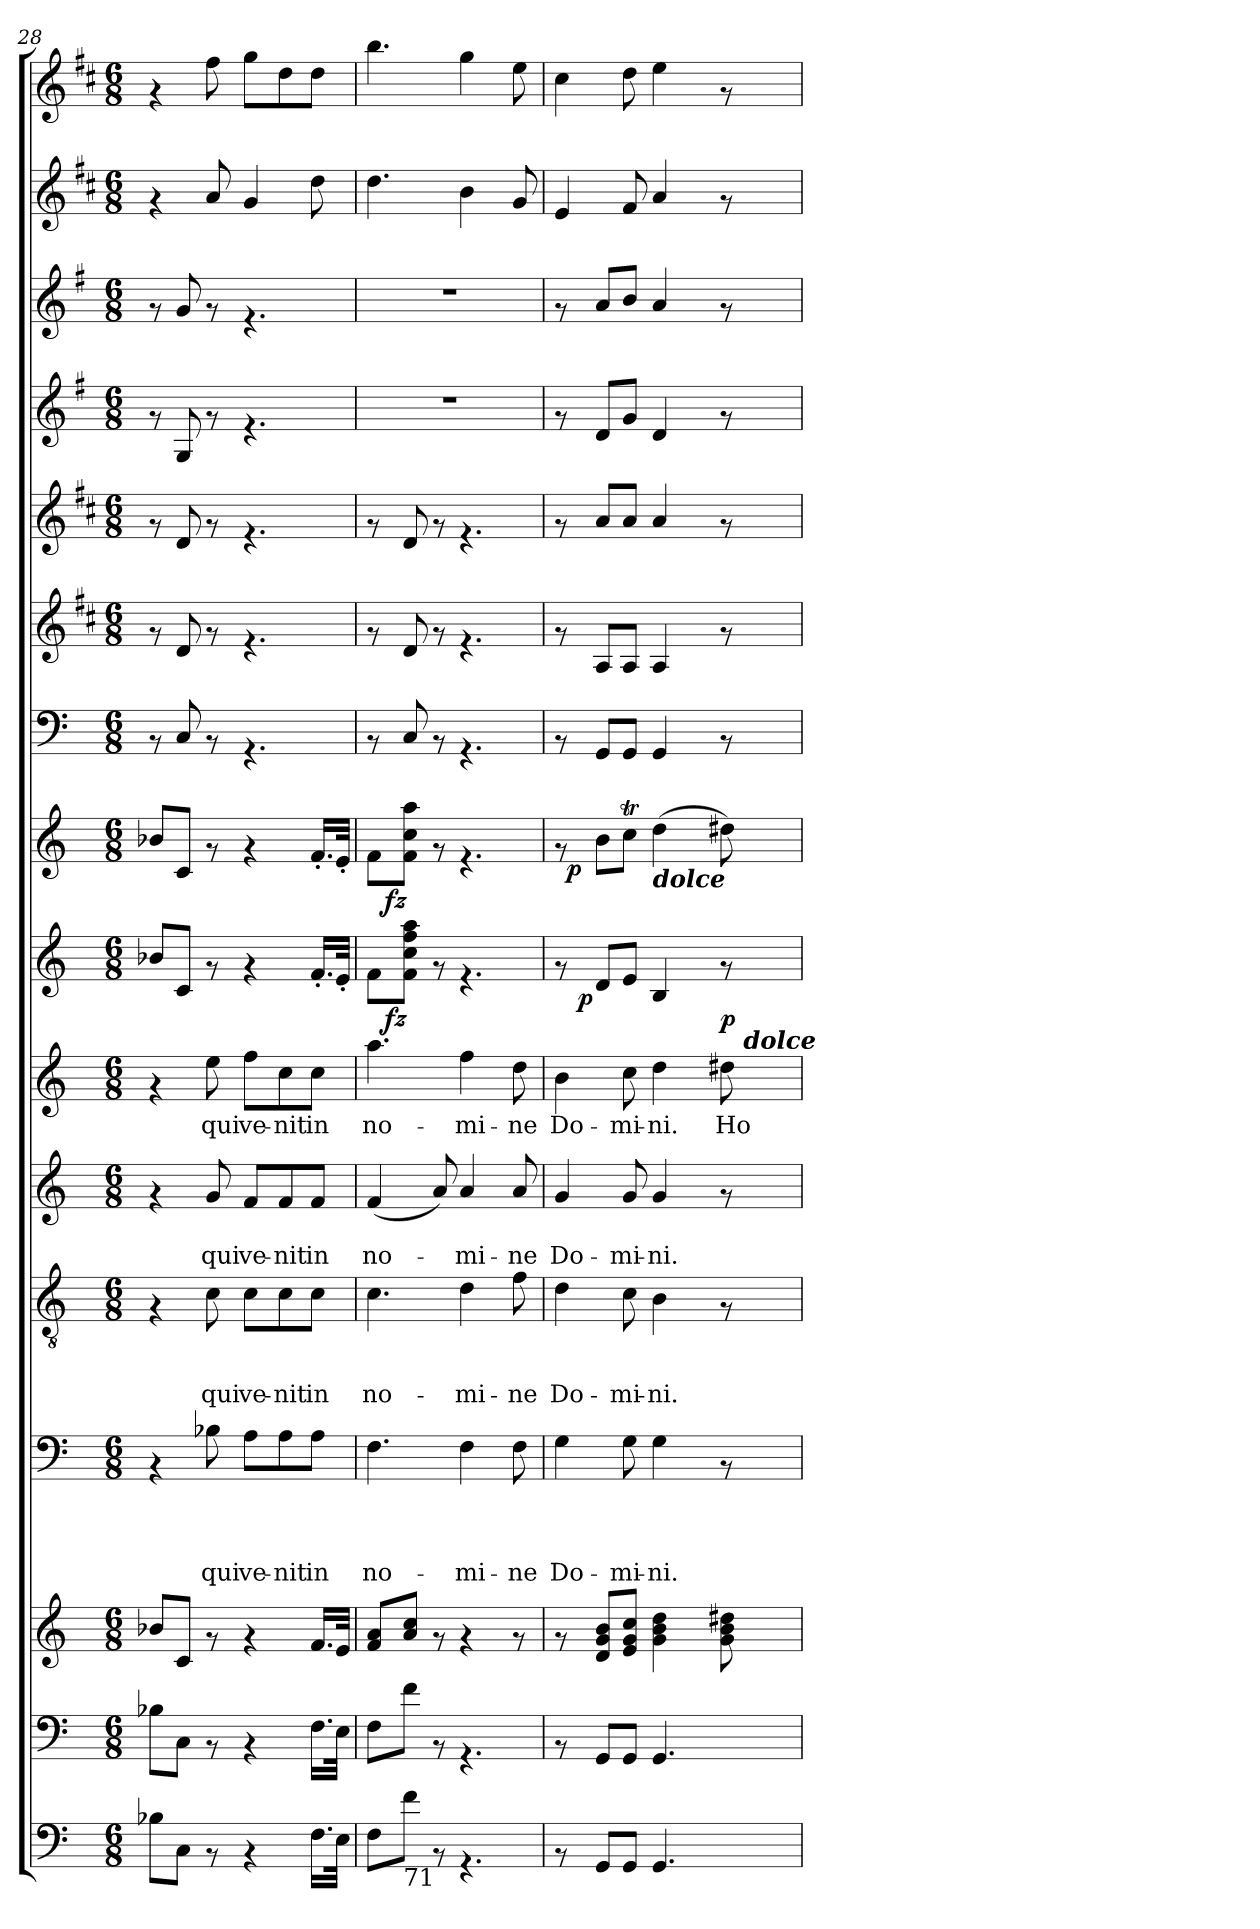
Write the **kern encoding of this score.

**kern	**kern	**kern	**kern	**text	**text	**text	**text	**kern	**text	**text	**text	**kern	**text	**text	**kern	**text	**dynam	**kern	**dynam	**kern	**dynam	**kern	**kern	**kern	**kern	**kern	**kern	**kern
*part16	*part15	*part14	*part13	*part13	*part13	*part13	*part13	*part12	*part12	*part12	*part12	*part11	*part11	*part11	*part10	*part10	*part10	*part9	*part9	*part8	*part8	*part7	*part6	*part5	*part4	*part3	*part2	*part1
*staff16	*staff15	*staff14	*staff13	*staff13	*staff13	*staff13	*staff13	*staff12	*staff12	*staff12	*staff12	*staff11	*staff11	*staff11	*staff10	*staff10	*staff10	*staff9	*staff9	*staff8	*staff8	*staff7	*staff6	*staff5	*staff4	*staff3	*staff2	*staff1
*clefF4	*clefF4	*clefG2	*clefF4	*	*	*	*	*clefGv2	*	*	*	*clefG2	*	*	*clefG2	*	*	*clefG2	*	*clefG2	*	*clefF4	*clefG2	*clefG2	*clefG2	*clefG2	*clefG2	*clefG2
*	*	*	*	*	*	*	*	*	*	*	*	*	*	*	*	*	*	*	*	*	*	*	*ITrd1c2	*ITrd1c2	*ITrd-3c-5	*ITrd-3c-5	*ITrd1c2	*ITrd1c2
*k[]	*k[]	*k[]	*k[]	*	*	*	*	*k[]	*	*	*	*k[]	*	*	*k[]	*	*	*k[]	*	*k[]	*	*k[]	*k[]	*k[]	*k[]	*k[]	*k[]	*k[]
*C:	*C:	*C:	*C:	*	*	*	*	*C:	*	*	*	*C:	*	*	*C:	*	*	*C:	*	*C:	*	*C:	*C:	*C:	*C:	*C:	*C:	*C:
*M6/8	*M6/8	*M6/8	*M6/8	*	*	*	*	*M6/8	*	*	*	*M6/8	*	*	*M6/8	*	*	*M6/8	*	*M6/8	*	*M6/8	*M6/8	*M6/8	*M6/8	*M6/8	*M6/8	*M6/8
=28	=28	=28	=28	=28	=28	=28	=28	=28	=28	=28	=28	=28	=28	=28	=28	=28	=28	=28	=28	=28	=28	=28	=28	=28	=28	=28	=28	=28
8B-X\L	8B-X\L	8b-X/L	4rAA	.	.	.	.	4rF	.	.	.	4rf	.	.	4rf	.	.	8b-X/L	.	8b-X/L	.	8rAA	8rf	8rf	8rf	8rf	4rf	4rf
8C\J	8C\J	8c/J	.	.	.	.	.	.	.	.	.	.	.	.	.	.	.	8c/J	.	8c/J	.	8C/	8c/	8c/	8c/	8cc/	.	.
!	!	!	!	!	!	!	!LO:LY:b	!	!	!	!LO:LY:b	!	!	!LO:LY:b	!	!LO:LY:b	!	!	!	!	!	!	!	!	!	!	!	!
8rAA	8rAA	8rf	8B-X\	.	.	.	qui	8c\	.	.	qui	8g/	.	qui	8ee\	qui	.	8rf	.	8rf	.	8rAA	8rf	8rf	8rf	8rf	8g/	8ee\
!	!	!	!	!	!	!	!LO:LY:b	!	!	!	!LO:LY:b	!	!	!LO:LY:b	!	!LO:LY:b	!	!	!	!	!	!	!	!	!	!	!	!
4rAA	4rAA	4rf	8A\L	.	.	.	ve-	8c\L	.	.	ve-	8f/L	.	ve-	8ff\L	ve-	.	4rf	.	4rf	.	4.rAA	4.rf	4.rf	4.rf	4.rf	4f/	8ff\L
!	!	!	!	!	!	!	!LO:LY:b	!	!	!	!LO:LY:b	!	!	!LO:LY:b	!	!LO:LY:b	!	!	!	!	!	!	!	!	!	!	!	!
.	.	.	8A\	.	.	.	-nit	8c\	.	.	-nit	8f/	.	-nit	8cc\	-nit	.	.	.	.	.	.	.	.	.	.	.	8cc\
!	!	!	!	!	!	!	!LO:LY:b	!	!	!	!LO:LY:b	!	!	!LO:LY:b	!	!LO:LY:b	!	!	!	!	!	!	!	!	!	!	!	!
16.F\LL	16.F\LL	16.f/LL	8A\J	.	.	.	in	8c\J	.	.	in	8f/J	.	in	8cc\J	in	.	16.f'</LL	.	16.f'</LL	.	.	.	.	.	.	8cc\	8cc\J
32E\JJk	32E\JJk	32e/JJk	.	.	.	.	.	.	.	.	.	.	.	.	.	.	.	32e'</JJk	.	32e'</JJk	.	.	.	.	.	.	.	.
=29	=29	=29	=29	=29	=29	=29	=29	=29	=29	=29	=29	=29	=29	=29	=29	=29	=29	=29	=29	=29	=29	=29	=29	=29	=29	=29	=29	=29
!	!	!	!	!	!	!	!LO:LY:b	!	!	!	!LO:LY:b	!	!	!LO:LY:b	!	!LO:LY:b	!	!	!	!	!	!	!	!	!	!	!	!
*	*	*	*	*	*	*	*	*	*	*	*	*	*	*	*^	*	*	*^	*	*	*	*	*	*	*	*	*	*
8F\L	8F\L	8f/ 8a/L	4.F\	.	.	.	no-	4.c\	.	.	no-	(<4f/	.	no-	4.aa\	16ryy	no-	.	8f\L	16ryy	.	8f\L	.	8rAA	8rf	8rf	2.r	2.r	4.cc\	4.aa\
!	!	!	!	!	!	!	!	!	!	!	!	!	!	!	!	!	!	!LO:DY:a	!	!	!LO:DY:a	!	!	!	!	!	!	!	!	!
.	.	.	.	.	.	.	.	.	.	.	.	.	.	.	.	2ryy	.	fz	.	2ryy	fz	.	.	.	.	.	.	.	.	.
!LO:TX:b:t=71	!	!	!	!	!	!	!	!	!	!	!	!	!	!	!	!	!	!	!	!	!	!	!	!	!	!	!	!	!	!
8f\J	8f\J	8a/ 8cc/J	.	.	.	.	.	.	.	.	.	.	.	.	.	.	.	.	8f\ 8cc\ 8ff\ 8aa\J	.	.	8f\ 8cc\ 8aa\J	.	8C/	8c/	8c/	.	.	.	.
8rAA	8rAA	8rf	.	.	.	.	.	.	.	.	.	8a/)	.	.	.	.	.	.	8rf	.	.	8rf	.	8rAA	8rf	8rf	.	.	.	.
!	!	!	!	!	!	!	!LO:LY:b	!	!	!	!LO:LY:b	!	!	!LO:LY:b	!	!	!LO:LY:b	!	!	!	!	!	!	!	!	!	!	!	!	!
4.rAA	4.rAA	4rf	4F\	.	.	.	-mi-	4d\	.	.	-mi-	4a/	.	-mi-	4ff\	.	-mi-	.	4.rf	.	.	4.rf	.	4.rAA	4.rf	4.rf	.	.	4a\	4ff\
.	.	.	.	.	.	.	.	.	.	.	.	.	.	.	.	8.ryy	.	.	.	8.ryy	.	.	.	.	.	.	.	.	.	.
!	!	!	!	!	!	!	!LO:LY:b	!	!	!	!LO:LY:b	!	!	!LO:LY:b	!	!	!LO:LY:b	!	!	!	!	!	!	!	!	!	!	!	!	!
.	.	8rf	8F\	.	.	.	-ne	8f\	.	.	-ne	8a/	.	-ne	8dd\	.	-ne	.	.	.	.	.	.	.	.	.	.	.	8f/	8dd\
=30	=30	=30	=30	=30	=30	=30	=30	=30	=30	=30	=30	=30	=30	=30	=30	=30	=30	=30	=30	=30	=30	=30	=30	=30	=30	=30	=30	=30	=30	=30
!	!	!	!	!	!	!	!LO:LY:b	!	!	!	!LO:LY:b	!	!	!LO:LY:b	!	!	!LO:LY:b	!	!	!	!	!	!	!	!	!	!	!	!	!
*	*	*	*	*	*	*	*	*	*	*	*	*	*	*	*	*	*	*	*	*	*	*^	*	*	*	*	*	*	*	*
8rAA	8rAA	8rf	4G\	.	.	.	Do-	4d\	.	.	Do-	4g/	.	Do-	4b\	2ryy	Do-	.	8rf	16ryy	.	8rf	32ryy	.	8rAA	8rf	8rf	8rf	8rf	4d/	4b\
!	!	!	!	!	!	!	!	!	!	!	!	!	!	!	!	!	!	!	!	!	!	!	!	!LO:DY:b	!	!	!	!	!	!	!
.	.	.	.	.	.	.	.	.	.	.	.	.	.	.	.	.	.	.	.	.	.	.	2ryy	p	.	.	.	.	.	.	.
!	!	!	!	!	!	!	!	!	!	!	!	!	!	!	!	!	!	!	!	!	!LO:DY:b	!	!	!	!	!	!	!	!	!	!
.	.	.	.	.	.	.	.	.	.	.	.	.	.	.	.	.	.	.	.	2ryy	p	.	.	.	.	.	.	.	.	.	.
8GG/L	8GG/L	8d/ 8g/ 8b/L	.	.	.	.	.	.	.	.	.	.	.	.	.	.	.	.	8d/L	.	.	8b\L	.	.	8GG/L	8G/L	8g/L	8g/L	8dd/L	.	.
!	!	!	!	!	!	!	!LO:LY:b	!	!	!	!LO:LY:b	!	!	!LO:LY:b	!	!	!LO:LY:b	!	!	!	!	!	!	!	!	!	!	!	!	!	!
8GG/J	8GG/J	8e/ 8g/ 8cc/J	8G\	.	.	.	-mi-	8c\	.	.	-mi-	8g/	.	-mi-	8cc\	.	-mi-	.	8e/J	.	.	8ccT\J	.	.	8GG/J	8G/J	8g/J	8cc/J	8ee/J	8e/	8cc\
!	!	!	!	!	!	!	!	!	!	!	!	!	!	!	!	!	!	!	!	!	!	!LO:TX:b:Bi:t=dolce	!	!	!	!	!	!	!	!	!
!	!	!	!	!	!	!	!LO:LY:b	!	!	!	!LO:LY:b	!	!	!LO:LY:b	!	!	!LO:LY:b	!	!	!	!	!	!	!	!	!	!	!	!	!	!
4.GG/	4.GG/	4g\ 4b\ 4dd\	4G\	.	.	.	-ni.	4B\	.	.	-ni.	4g/	.	-ni.	4dd\	.	-ni.	.	4B/	.	.	(>4dd\	.	.	4GG/	4G/	4g/	4g/	4dd/	4g/	4dd\
.	.	.	.	.	.	.	.	.	.	.	.	.	.	.	.	8..ryy	.	.	.	.	.	.	.	.	.	.	.	.	.	.	.
.	.	.	.	.	.	.	.	.	.	.	.	.	.	.	.	.	.	.	.	.	.	.	8..ryy	.	.	.	.	.	.	.	.
.	.	.	.	.	.	.	.	.	.	.	.	.	.	.	.	.	.	.	.	8.ryy	.	.	.	.	.	.	.	.	.	.	.
!	!	!	!	!	!	!	!	!	!	!	!	!	!	!	!	!	!LO:LY:b	!LO:DY:a	!	!	!	!	!	!	!	!	!	!	!	!	!
.	.	8g\ 8b\ 8dd#X\	8rAA	.	.	.	.	8rF	.	.	.	8rf	.	.	8dd#X\	.	Ho-	p	8rf	.	.	8dd#X\)	.	.	8rAA	8rf	8rf	8rf	8rf	8rf	8rf
!	!	!	!	!	!	!	!	!	!	!	!	!	!	!	!	!LO:TX:a:Bi:t=dolce	!	!	!	!	!	!	!	!	!	!	!	!	!	!	!
.	.	.	.	.	.	.	.	.	.	.	.	.	.	.	.	32ryy	.	.	.	.	.	.	.	.	.	.	.	.	.	.	.
*	*	*	*	*	*	*	*	*	*	*	*	*	*	*	*v	*v	*	*	*	*	*	*v	*v	*	*	*	*	*	*	*	*
*	*	*	*	*	*	*	*	*	*	*	*	*	*	*	*	*	*	*v	*v	*	*	*	*	*	*	*	*	*	*
=	=	=	=	=	=	=	=	=	=	=	=	=	=	=	=	=	=	=	=	=	=	=	=	=	=	=	=	=
*-	*-	*-	*-	*-	*-	*-	*-	*-	*-	*-	*-	*-	*-	*-	*-	*-	*-	*-	*-	*-	*-	*-	*-	*-	*-	*-	*-	*-
